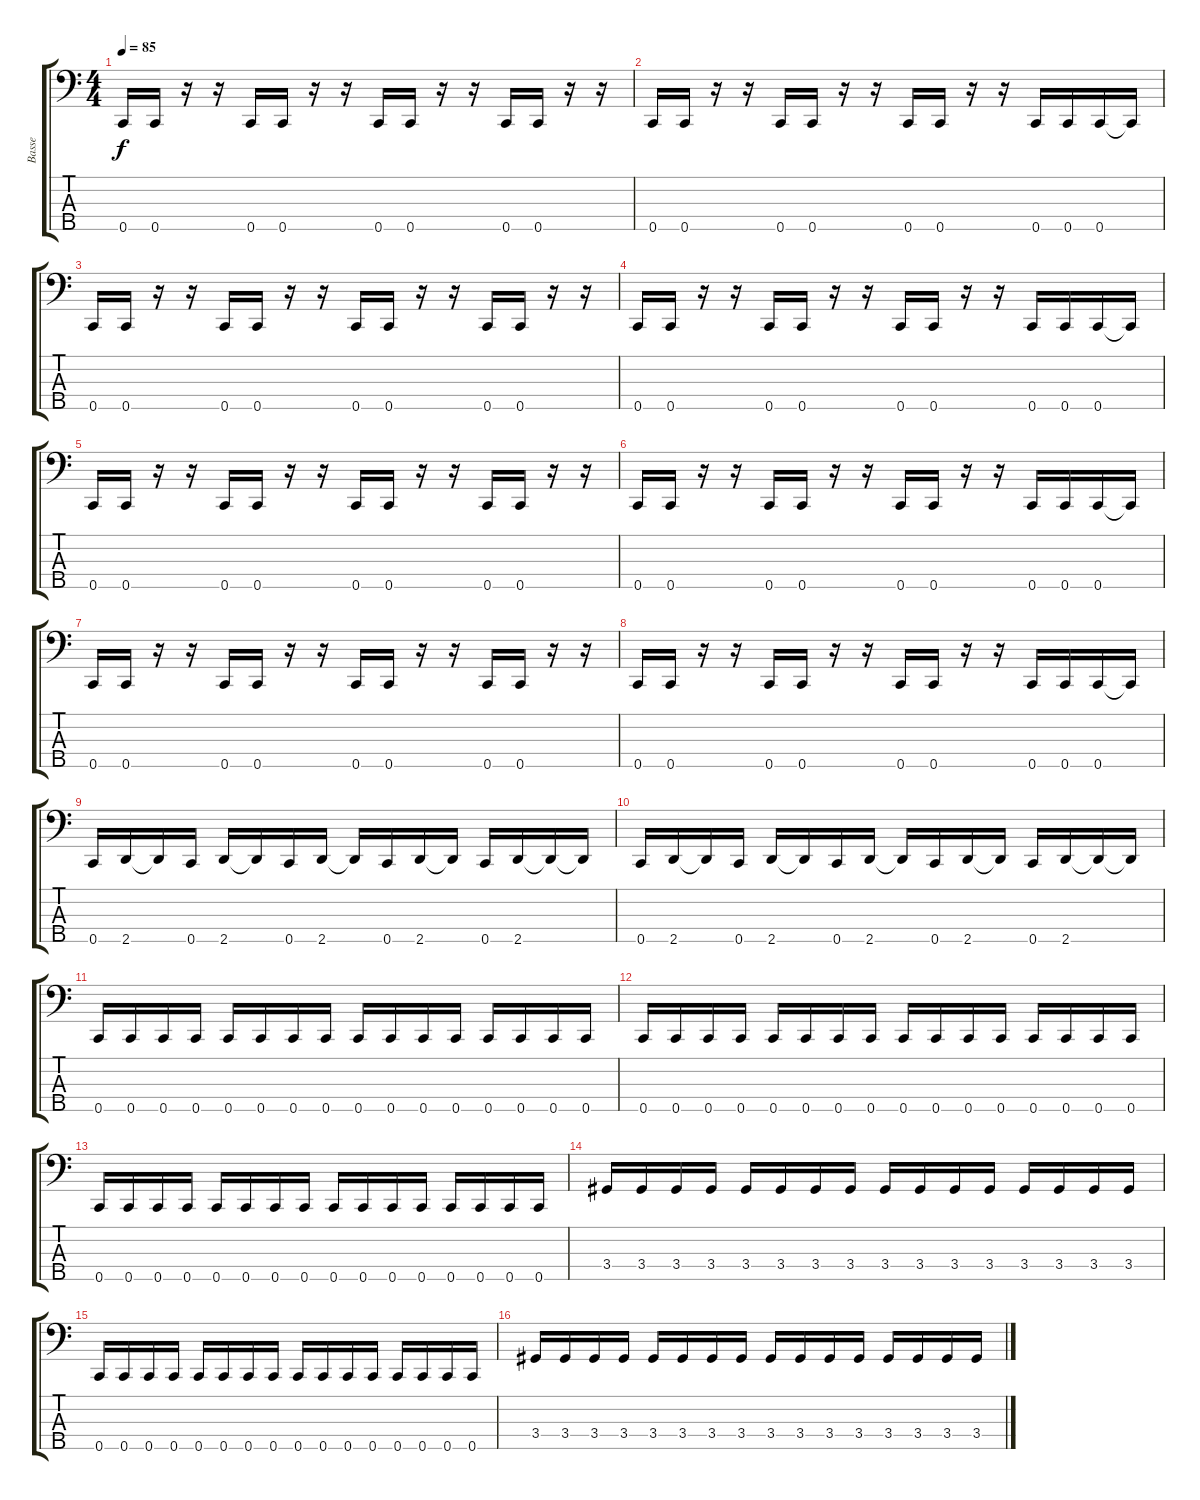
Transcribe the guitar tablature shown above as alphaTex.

\track ("Basse" "Basse") {instrument fretlessbass}
\staff {score tabs}
\tuning (Ab2 Eb2 Bb1 F1 C1) {hide}
\ts (4 4)
\tempo 85
\clef f4
\ks c
0.5.16{dy f} 0.5.16 r.16 r.16 0.5.16 0.5.16 r.16 r.16 0.5.16 0.5.16 r.16 r.16 0.5.16 0.5.16 r.16 r.16 |
0.5.16 0.5.16 r.16 r.16 0.5.16 0.5.16 r.16 r.16 0.5.16 0.5.16 r.16 r.16 0.5.16 0.5.16 0.5.16 0.5{t}.16 |
0.5.16 0.5.16 r.16 r.16 0.5.16 0.5.16 r.16 r.16 0.5.16 0.5.16 r.16 r.16 0.5.16 0.5.16 r.16 r.16 |
0.5.16 0.5.16 r.16 r.16 0.5.16 0.5.16 r.16 r.16 0.5.16 0.5.16 r.16 r.16 0.5.16 0.5.16 0.5.16 0.5{t}.16 |
0.5.16 0.5.16 r.16 r.16 0.5.16 0.5.16 r.16 r.16 0.5.16 0.5.16 r.16 r.16 0.5.16 0.5.16 r.16 r.16 |
0.5.16 0.5.16 r.16 r.16 0.5.16 0.5.16 r.16 r.16 0.5.16 0.5.16 r.16 r.16 0.5.16 0.5.16 0.5.16 0.5{t}.16 |
0.5.16 0.5.16 r.16 r.16 0.5.16 0.5.16 r.16 r.16 0.5.16 0.5.16 r.16 r.16 0.5.16 0.5.16 r.16 r.16 |
0.5.16 0.5.16 r.16 r.16 0.5.16 0.5.16 r.16 r.16 0.5.16 0.5.16 r.16 r.16 0.5.16 0.5.16 0.5.16 0.5{t}.16 |
0.5.16 2.5.16 2.5{t}.16 0.5.16 2.5.16 2.5{t}.16 0.5.16 2.5.16 2.5{t}.16 0.5.16 2.5.16 2.5{t}.16 0.5.16 2.5.16 2.5{t}.16 2.5{t}.16 |
0.5.16 2.5.16 2.5{t}.16 0.5.16 2.5.16 2.5{t}.16 0.5.16 2.5.16 2.5{t}.16 0.5.16 2.5.16 2.5{t}.16 0.5.16 2.5.16 2.5{t}.16 2.5{t}.16 |
0.5.16 0.5.16 0.5.16 0.5.16 0.5.16 0.5.16 0.5.16 0.5.16 0.5.16 0.5.16 0.5.16 0.5.16 0.5.16 0.5.16 0.5.16 0.5.16 |
0.5.16 0.5.16 0.5.16 0.5.16 0.5.16 0.5.16 0.5.16 0.5.16 0.5.16 0.5.16 0.5.16 0.5.16 0.5.16 0.5.16 0.5.16 0.5.16 |
0.5.16 0.5.16 0.5.16 0.5.16 0.5.16 0.5.16 0.5.16 0.5.16 0.5.16 0.5.16 0.5.16 0.5.16 0.5.16 0.5.16 0.5.16 0.5.16 |
3.4.16 3.4.16 3.4.16 3.4.16 3.4.16 3.4.16 3.4.16 3.4.16 3.4.16 3.4.16 3.4.16 3.4.16 3.4.16 3.4.16 3.4.16 3.4.16 |
0.5.16 0.5.16 0.5.16 0.5.16 0.5.16 0.5.16 0.5.16 0.5.16 0.5.16 0.5.16 0.5.16 0.5.16 0.5.16 0.5.16 0.5.16 0.5.16 |
3.4.16 3.4.16 3.4.16 3.4.16 3.4.16 3.4.16 3.4.16 3.4.16 3.4.16 3.4.16 3.4.16 3.4.16 3.4.16 3.4.16 3.4.16 3.4.16
